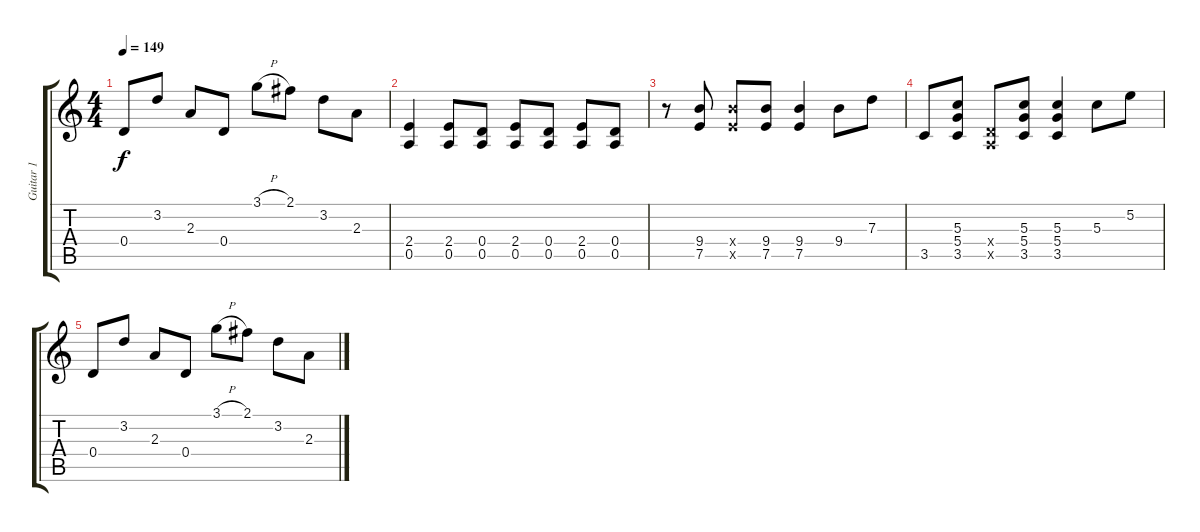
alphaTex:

\track ("Guitar 1" "Guitar 1") {instrument overdrivenguitar}
\staff {score tabs}
\tuning (E4 B3 G3 D3 A2 E2) {hide}
\ts (4 4)
\tempo 149
\clef g2
\ks c
0.4.8{dy f} 3.2.8 2.3.8 0.4.8 3.1{h}.8 2.1.8 3.2.8 2.3.8 |
(2.4 0.5).4 (2.4 0.5).8 (0.4 0.5).8 (2.4 0.5).8 (0.4 0.5).8 (2.4 0.5).8 (0.4 0.5).8 |
r.8 (9.4 7.5).8 (9.4{x} 7.5{x}).8 (9.4 7.5).8 (9.4 7.5).4 9.4.8 7.3.8 |
3.5.8 (5.3 5.4 3.5).8 (0.4{x} 0.5{x}).8 (5.3 5.4 3.5).8 (5.3 5.4 3.5).4 5.3.8 5.2.8 |
0.4.8 3.2.8 2.3.8 0.4.8 3.1{h}.8 2.1.8 3.2.8 2.3.8
